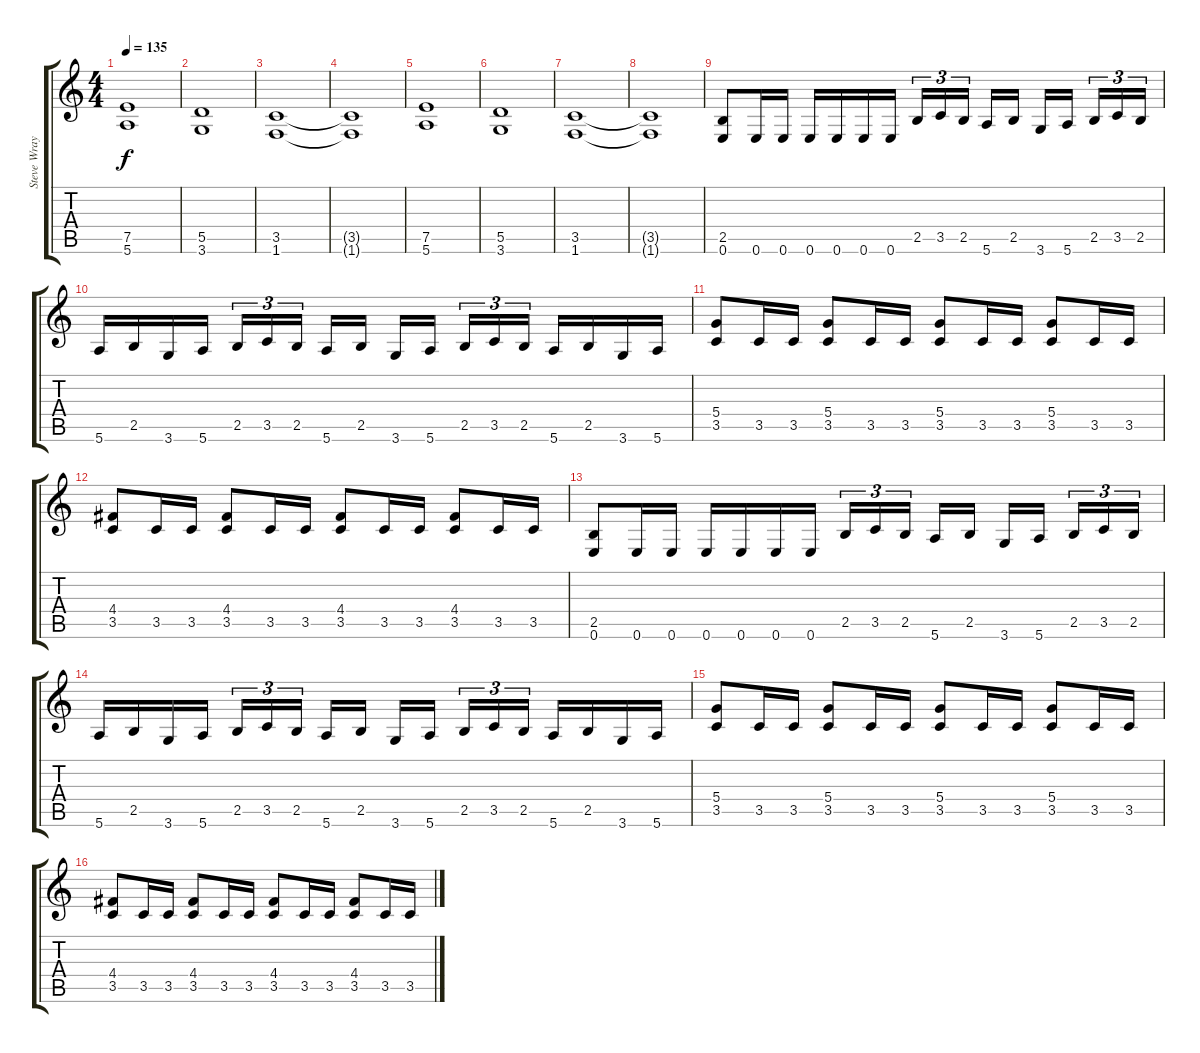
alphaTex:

\track ("Steve Wray" "Steve Wray") {instrument overdrivenguitar}
\staff {score tabs}
\tuning (E4 B3 G3 D3 A2 E2) {hide}
\ts (4 4)
\tempo 135
\clef g2
\ks c
(7.5 5.6).1{dy f instrument overdrivenguitar} |
(5.5 3.6).1 |
(3.5 1.6).1 |
(3.5{t} 1.6{t}).1 |
(7.5 5.6).1 |
(5.5 3.6).1 |
(3.5 1.6).1 |
(3.5{t} 1.6{t}).1 |
(2.5 0.6).8 0.6.16 0.6.16 0.6.16 0.6.16 0.6.16 0.6.16 2.5.16{tu (3 2)} 3.5.16{tu (3 2)} 2.5.16{tu (3 2)} 5.6.16 2.5.16 3.6.16 5.6.16 2.5.16{tu (3 2)} 3.5.16{tu (3 2)} 2.5.16{tu (3 2)} |
5.6.16 2.5.16 3.6.16 5.6.16 2.5.16{tu (3 2)} 3.5.16{tu (3 2)} 2.5.16{tu (3 2)} 5.6.16 2.5.16 3.6.16 5.6.16 2.5.16{tu (3 2)} 3.5.16{tu (3 2)} 2.5.16{tu (3 2)} 5.6.16 2.5.16 3.6.16 5.6.16 |
(5.4 3.5).8 3.5.16 3.5.16 (5.4 3.5).8 3.5.16 3.5.16 (5.4 3.5).8 3.5.16 3.5.16 (5.4 3.5).8 3.5.16 3.5.16 |
(4.4 3.5).8 3.5.16 3.5.16 (4.4 3.5).8 3.5.16 3.5.16 (4.4 3.5).8 3.5.16 3.5.16 (4.4 3.5).8 3.5.16 3.5.16 |
(2.5 0.6).8 0.6.16 0.6.16 0.6.16 0.6.16 0.6.16 0.6.16 2.5.16{tu (3 2)} 3.5.16{tu (3 2)} 2.5.16{tu (3 2)} 5.6.16 2.5.16 3.6.16 5.6.16 2.5.16{tu (3 2)} 3.5.16{tu (3 2)} 2.5.16{tu (3 2)} |
5.6.16 2.5.16 3.6.16 5.6.16 2.5.16{tu (3 2)} 3.5.16{tu (3 2)} 2.5.16{tu (3 2)} 5.6.16 2.5.16 3.6.16 5.6.16 2.5.16{tu (3 2)} 3.5.16{tu (3 2)} 2.5.16{tu (3 2)} 5.6.16 2.5.16 3.6.16 5.6.16 |
(5.4 3.5).8 3.5.16 3.5.16 (5.4 3.5).8 3.5.16 3.5.16 (5.4 3.5).8 3.5.16 3.5.16 (5.4 3.5).8 3.5.16 3.5.16 |
(4.4 3.5).8 3.5.16 3.5.16 (4.4 3.5).8 3.5.16 3.5.16 (4.4 3.5).8 3.5.16 3.5.16 (4.4 3.5).8 3.5.16 3.5.16
